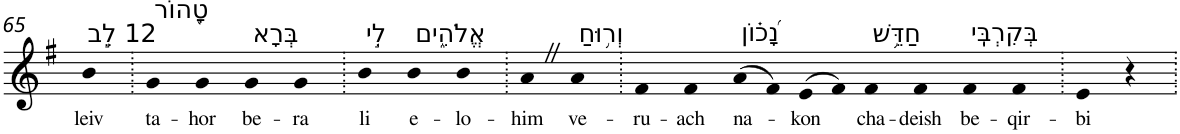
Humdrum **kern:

**kern	**text
*part1	*part1
*staff1	*staff1
*I"Piano	*
*I'Pno	*
!!LO:PB:g=z
*clefG2	*
*k[f#]	*
*G:	*
=65	=65
!LO:TX:a:t=12 לֵ֣ב	!
!	!LO:LY:b
4b	leiv
=66.	=66.
!LO:TX:a:t=טָ֭הוֹר	!
!	!LO:LY:b
4g	ta-
!	!LO:LY:b
4g	-hor
!LO:TX:a:t=בְּרָא	!
!	!LO:LY:b
4g	be-
!	!LO:LY:b
4g	-ra
=67.	=67.
!LO:TX:a:t=לִ֣י	!
!	!LO:LY:b
4b	li
!LO:TX:a:t=אֱלֹהִ֑ים	!
!	!LO:LY:b
4b	e-
!	!LO:LY:b
4b	-lo-
=68.	=68.
!	!LO:LY:b
4aZ	-him
!LO:TX:a:t=וְר֥וּחַ	!
!	!LO:LY:b
4a	ve-
=69.	=69.
!	!LO:LY:b
4f#	-ru-
!	!LO:LY:b
4f#	-ach
!LO:TX:a:t=נָ֝כ֗וֹן	!
!	!LO:LY:b
(>8a	na-
8f#)	.
!	!LO:LY:b
(>8e	-kon
8f#)	.
!LO:TX:a:t=חַדֵּ֥שׁ	!
!	!LO:LY:b
4f#	cha-
!	!LO:LY:b
4f#	-deish
!LO:TX:a:t=בְּקִרְבִּֽי	!
!	!LO:LY:b
4f#	be-
!	!LO:LY:b
4f#	-qir-
=70.	=70.
!	!LO:LY:b
4e	-bi
4r	.
=.	=.
*-	*-
